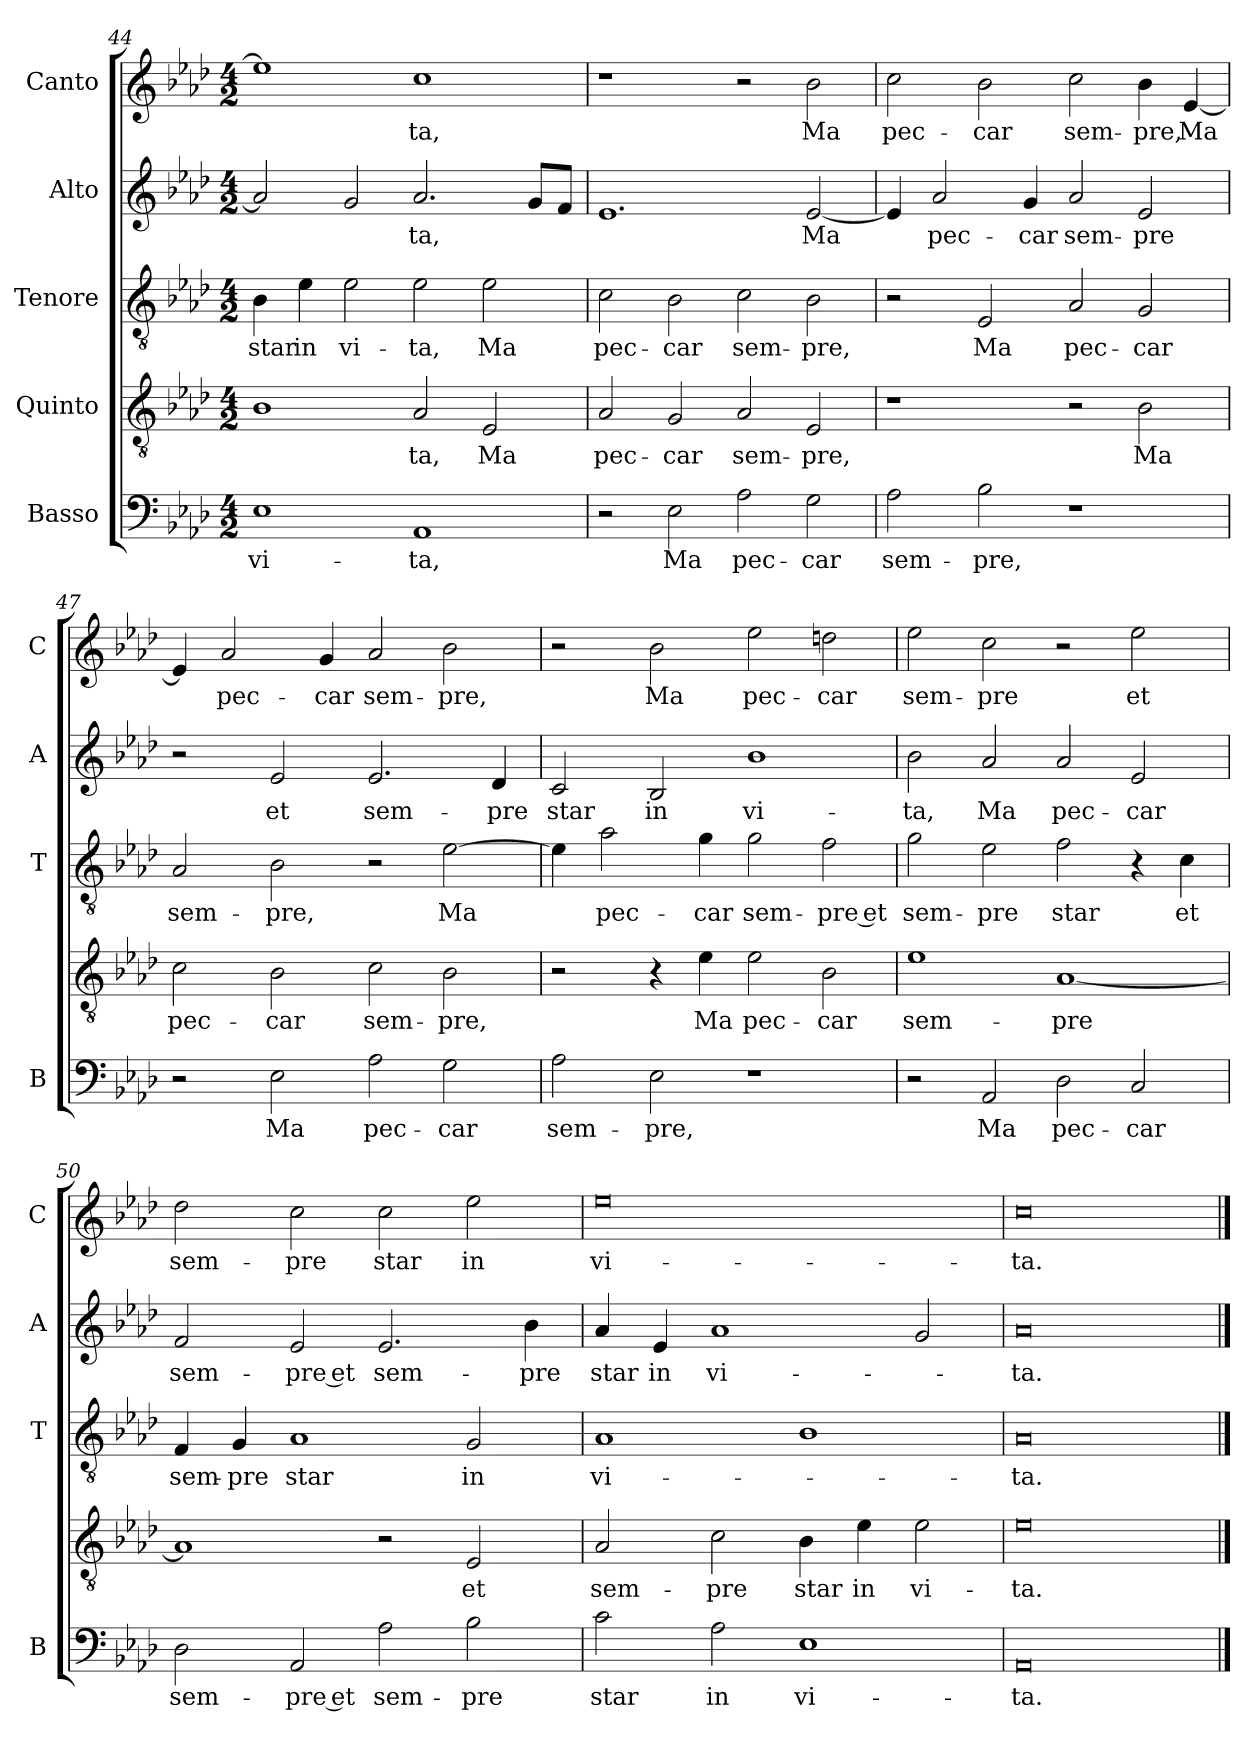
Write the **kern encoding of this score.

**kern	**text	**kern	**text	**kern	**text	**kern	**text	**kern	**text
*part5	*part5	*part4	*part4	*part3	*part3	*part2	*part2	*part1	*part1
*staff5	*staff5	*staff4	*staff4	*staff3	*staff3	*staff2	*staff2	*staff1	*staff1
*I"Basso	*	*I"Quinto	*	*I"Tenore	*	*I"Alto	*	*I"Canto	*
*I'B	*	*	*	*I'T	*	*I'A	*	*I'C	*
*clefF4	*	*clefGv2	*	*clefGv2	*	*clefG2	*	*clefG2	*
*k[b-e-a-d-]	*	*k[b-e-a-d-]	*	*k[b-e-a-d-]	*	*k[b-e-a-d-]	*	*k[b-e-a-d-]	*
*A-:	*	*A-:	*	*A-:	*	*A-:	*	*A-:	*
*M4/2	*	*M4/2	*	*M4/2	*	*M4/2	*	*M4/2	*
=44	=44	=44	=44	=44	=44	=44	=44	=44	=44
!	!LO:LY:b	!	!	!	!LO:LY:b	!	!	!	!
1E-	vi-	1B-	.	4B-\	star	2a-/]	.	1ee-]	.
!	!	!	!	!	!LO:LY:b	!	!	!	!
.	.	.	.	4e-\	in	.	.	.	.
!	!	!	!	!	!LO:LY:b	!	!	!	!
.	.	.	.	2e-\	vi-	2g/	.	.	.
!	!LO:LY:b	!	!LO:LY:b	!	!LO:LY:b	!	!LO:LY:b	!	!LO:LY:b
1AA-	-ta,	2A-/	-ta,	2e-\	-ta,	2.a-/	-ta,	1cc	-ta,
!	!	!	!LO:LY:b	!	!LO:LY:b	!	!	!	!
.	.	2E-/	Ma	2e-\	Ma	.	.	.	.
.	.	.	.	.	.	8g/L	.	.	.
.	.	.	.	.	.	8f/J	.	.	.
!!LO:PB:g=z
=45	=45	=45	=45	=45	=45	=45	=45	=45	=45
!	!	!	!LO:LY:b	!	!LO:LY:b	!	!	!	!
2r	.	2A-/	pec-	2c\	pec-	1.e-	.	1r	.
!	!LO:LY:b	!	!LO:LY:b	!	!LO:LY:b	!	!	!	!
2E-\	Ma	2G/	-car	2B-\	-car	.	.	.	.
!	!LO:LY:b	!	!LO:LY:b	!	!LO:LY:b	!	!	!	!
2A-\	pec-	2A-/	sem-	2c\	sem-	.	.	2r	.
!	!LO:LY:b	!	!LO:LY:b	!	!LO:LY:b	!	!LO:LY:b	!	!LO:LY:b
2G\	-car	2E-/	-pre,	2B-\	-pre,	[2e-/	Ma	2b-\	Ma
=46	=46	=46	=46	=46	=46	=46	=46	=46	=46
!	!LO:LY:b	!	!	!	!	!	!	!	!LO:LY:b
2A-\	sem-	1r	.	2r	.	4e-/]	.	2cc\	pec-
!	!	!	!	!	!	!	!LO:LY:b	!	!
.	.	.	.	.	.	2a-/	pec-	.	.
!	!LO:LY:b	!	!	!	!LO:LY:b	!	!	!	!LO:LY:b
2B-\	-pre,	.	.	2E-/	Ma	.	.	2b-\	-car
!	!	!	!	!	!	!	!LO:LY:b	!	!
.	.	.	.	.	.	4g/	-car	.	.
!	!	!	!	!	!LO:LY:b	!	!LO:LY:b	!	!LO:LY:b
1r	.	2r	.	2A-/	pec-	2a-/	sem-	2cc\	sem-
!	!	!	!LO:LY:b	!	!LO:LY:b	!	!LO:LY:b	!	!LO:LY:b
.	.	2B-\	Ma	2G/	-car	2e-/	-pre	4b-\	-pre,
!	!	!	!	!	!	!	!	!	!LO:LY:b
.	.	.	.	.	.	.	.	[4e-/	Ma
=47	=47	=47	=47	=47	=47	=47	=47	=47	=47
!	!	!	!LO:LY:b	!	!LO:LY:b	!	!	!	!
2r	.	2c\	pec-	2A-/	sem-	2r	.	4e-/]	.
!	!	!	!	!	!	!	!	!	!LO:LY:b
.	.	.	.	.	.	.	.	2a-/	pec-
!	!LO:LY:b	!	!LO:LY:b	!	!LO:LY:b	!	!LO:LY:b	!	!
2E-\	Ma	2B-\	-car	2B-\	-pre,	2e-/	et	.	.
!	!	!	!	!	!	!	!	!	!LO:LY:b
.	.	.	.	.	.	.	.	4g/	-car
!	!LO:LY:b	!	!LO:LY:b	!	!	!	!LO:LY:b	!	!LO:LY:b
2A-\	pec-	2c\	sem-	2r	.	2.e-/	sem-	2a-/	sem-
!	!LO:LY:b	!	!LO:LY:b	!	!LO:LY:b	!	!	!	!LO:LY:b
2G\	-car	2B-\	-pre,	[2e-\	Ma	.	.	2b-\	-pre,
!	!	!	!	!	!	!	!LO:LY:b	!	!
.	.	.	.	.	.	4d-/	-pre	.	.
=48	=48	=48	=48	=48	=48	=48	=48	=48	=48
!	!LO:LY:b	!	!	!	!	!	!LO:LY:b	!	!
2A-\	sem-	2r	.	4e-\]	.	2c/	star	2r	.
!	!	!	!	!	!LO:LY:b	!	!	!	!
.	.	.	.	2a-\	pec-	.	.	.	.
!	!LO:LY:b	!	!	!	!	!	!LO:LY:b	!	!LO:LY:b
2E-\	-pre,	4r	.	.	.	2B-/	in	2b-\	Ma
!	!	!	!LO:LY:b	!	!LO:LY:b	!	!	!	!
.	.	4e-\	Ma	4g\	-car	.	.	.	.
!	!	!	!LO:LY:b	!	!LO:LY:b	!	!LO:LY:b	!	!LO:LY:b
1r	.	2e-\	pec-	2g\	sem-	1b-	vi-	2ee-\	pec-
!	!	!	!LO:LY:b	!	!LO:LY:b	!	!	!	!LO:LY:b
.	.	2B-\	-car	2f\	-pre et	.	.	2ddn\	-car
!!LO:LB:g=z
=49	=49	=49	=49	=49	=49	=49	=49	=49	=49
!	!	!	!LO:LY:b	!	!LO:LY:b	!	!LO:LY:b	!	!LO:LY:b
2r	.	1e-	sem-	2g\	sem-	2b-\	-ta,	2ee-\	sem-
!	!LO:LY:b	!	!	!	!LO:LY:b	!	!LO:LY:b	!	!LO:LY:b
2AA-/	Ma	.	.	2e-\	-pre	2a-/	Ma	2cc\	-pre
!	!LO:LY:b	!	!LO:LY:b	!	!LO:LY:b	!	!LO:LY:b	!	!
2D-\	pec-	[1A-	-pre	2f\	star	2a-/	pec-	2r	.
!	!LO:LY:b	!	!	!	!	!	!LO:LY:b	!	!LO:LY:b
2C/	-car	.	.	4r	.	2e-/	-car	2ee-\	et
!	!	!	!	!	!LO:LY:b	!	!	!	!
.	.	.	.	4c\	et	.	.	.	.
=50	=50	=50	=50	=50	=50	=50	=50	=50	=50
!	!LO:LY:b	!	!	!	!LO:LY:b	!	!LO:LY:b	!	!LO:LY:b
2D-\	sem-	1A-]	.	4F/	sem-	2f/	sem-	2dd-\	sem-
!	!	!	!	!	!LO:LY:b	!	!	!	!
.	.	.	.	4G/	-pre	.	.	.	.
!	!LO:LY:b	!	!	!	!LO:LY:b	!	!LO:LY:b	!	!LO:LY:b
2AA-/	-pre et	.	.	1A-	star	2e-/	-pre et	2cc\	-pre
!	!LO:LY:b	!	!	!	!	!	!LO:LY:b	!	!LO:LY:b
2A-\	sem-	2r	.	.	.	2.e-/	sem-	2cc\	star
!	!LO:LY:b	!	!LO:LY:b	!	!LO:LY:b	!	!	!	!LO:LY:b
2B-\	-pre	2E-/	et	2G/	in	.	.	2ee-\	in
!	!	!	!	!	!	!	!LO:LY:b	!	!
.	.	.	.	.	.	4b-\	-pre	.	.
=51	=51	=51	=51	=51	=51	=51	=51	=51	=51
!	!LO:LY:b	!	!LO:LY:b	!	!LO:LY:b	!	!LO:LY:b	!	!LO:LY:b
2c\	star	2A-/	sem-	1A-	vi-	4a-/	star	0ee-	vi-
!	!	!	!	!	!	!	!LO:LY:b	!	!
.	.	.	.	.	.	4e-/	in	.	.
!	!LO:LY:b	!	!LO:LY:b	!	!	!	!LO:LY:b	!	!
2A-\	in	2c\	-pre	.	.	1a-	vi-	.	.
!	!LO:LY:b	!	!LO:LY:b	!	!	!	!	!	!
1E-	vi-	4B-\	star	1B-	.	.	.	.	.
!	!	!	!LO:LY:b	!	!	!	!	!	!
.	.	4e-\	in	.	.	.	.	.	.
!	!	!	!LO:LY:b	!	!	!	!	!	!
.	.	2e-\	vi-	.	.	2g/	.	.	.
=52	=52	=52	=52	=52	=52	=52	=52	=52	=52
!	!LO:LY:b	!	!LO:LY:b	!	!LO:LY:b	!	!LO:LY:b	!	!LO:LY:b
0AA-	-ta.	0e-	-ta.	0A-	-ta.	0a-	-ta.	0cc	-ta.
==	==	==	==	==	==	==	==	==	==
*-	*-	*-	*-	*-	*-	*-	*-	*-	*-
